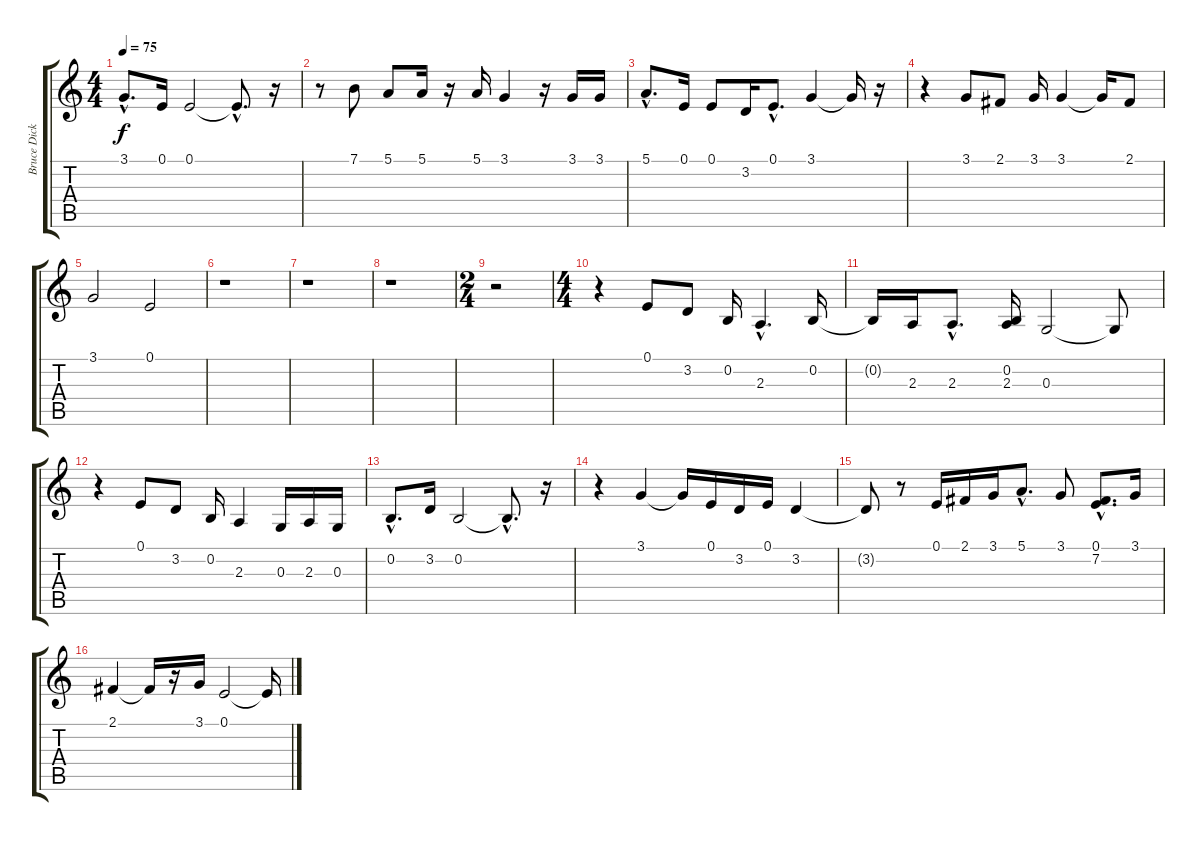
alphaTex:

\track ("Bruce Dickinson" "Bruce Dick") {instrument altosax}
\staff {score tabs}
\tuning (E4 B3 G3 D3 A2 E2) {hide}
\ts (4 4)
\tempo 75
\clef g2
\ks c
3.1{hac}.8{d dy f} 0.1.16 0.1.2 0.1{hac t}.8{d} r.16 |
r.8 7.1.8 5.1.8 5.1.16 r.16 5.1.16 3.1.4 r.16 3.1.16 3.1.16 |
5.1{hac}.8{d} 0.1.16 0.1.8 3.2.16 0.1{hac}.8{d} 3.1.4 3.1{t}.16 r.16 |
r.4 3.1.8 2.1.8 3.1.16 3.1.4 3.1{t}.16 2.1.8 |
3.1.2 0.1.2 |
r.1 |
r.1 |
r.1 |
\ts (2 4)
r.2 |
\ts (4 4)
r.4 0.1.8 3.2.8 0.2.16 2.3{hac}.4{d} 0.2.16 |
0.2{t}.16 2.3.16 2.3{hac}.8{d} (0.2 2.3).16 0.3.2 0.3{t}.8 |
r.4 0.1.8 3.2.8 0.2.16 2.3.4 0.3.16 2.3.16 0.3.16 |
0.2{hac}.8{d} 3.2.16 0.2.2 0.2{hac t}.8{d} r.16 |
r.4 3.1.4 3.1{t}.16 0.1.16 3.2.16 0.1.16 3.2.4 |
3.2{t}.8 r.8 0.1.16 2.1.16 3.1.16 5.1{hac}.8{d} 3.1.8 (0.1{hac} 7.2{hac}).8{d} 3.1.16 |
2.1.4 2.1{t}.16 r.16 3.1.16 0.1.2 0.1{t}.16
